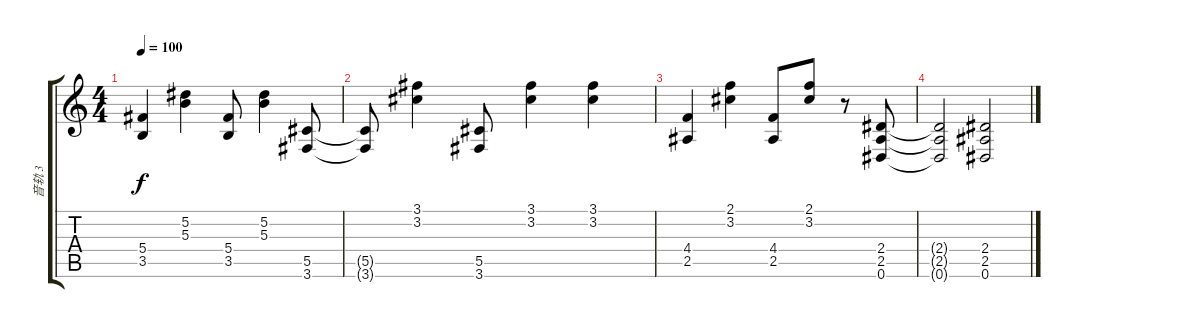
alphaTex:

\track ("音轨 3" "音轨 3") {instrument electricguitarclean}
\staff {score tabs}
\tuning (Eb4 Bb3 Gb3 Db3 Ab2 Eb2) {hide}
\ts (4 4)
\tempo 100
\clef g2
\ks c
(5.4{t} 3.5{t}).4{dy f} (5.2 5.3).4 (5.4 3.5).8 (5.2 5.3).4 (5.5 3.6).8 |
(5.5{t} 3.6{t}).8 (3.1 3.2).4 (5.5 3.6).8 (3.1 3.2).4 (3.1 3.2).4 |
(4.4 2.5).4 (2.1 3.2).4 (4.4 2.5).8 (2.1 3.2).8 r.8 (2.4 2.5 0.6).8 |
(2.4{t} 2.5{t} 0.6{t}).2 (2.4 2.5 0.6).2
